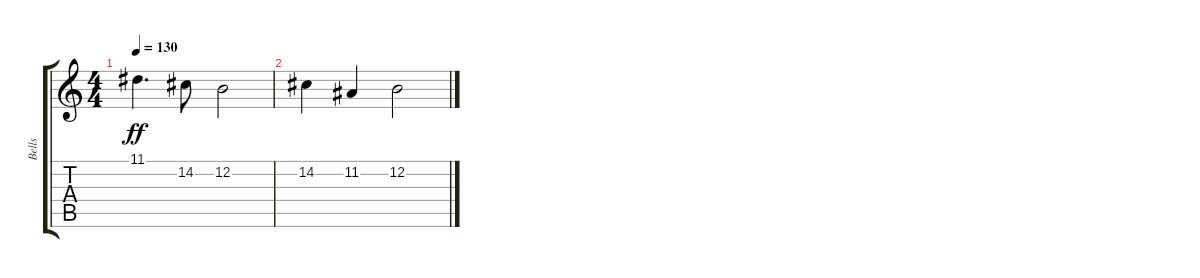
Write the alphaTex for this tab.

\track ("Bells" "Bells") {instrument glockenspiel}
\staff {score tabs}
\tuning (E4 B3 G3 D3 A2 E2) {hide}
\ts (4 4)
\tempo 130
\clef g2
\ks c
11.1.4{d dy ff} 14.2.8 12.2.2 |
14.2.4 11.2.4 12.2.2
